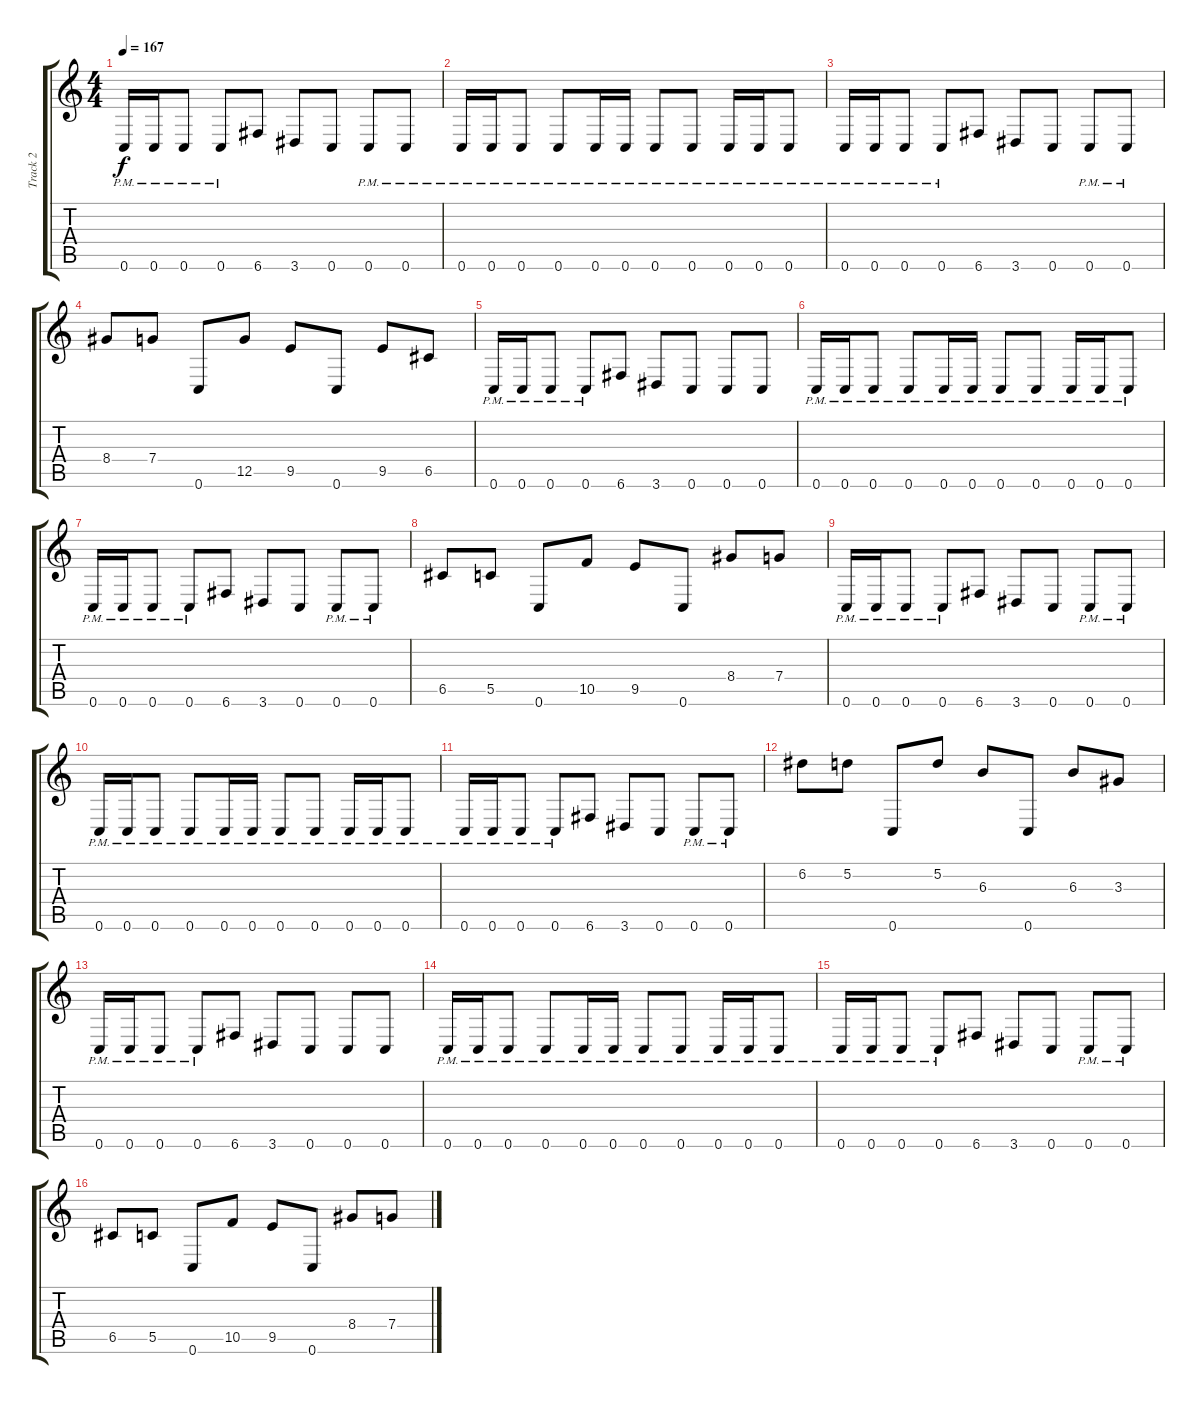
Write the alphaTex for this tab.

\track ("Track 2" "Track 2") {instrument distortionguitar}
\staff {score tabs}
\tuning (D4 A3 F3 C3 G2 C2) {hide}
\ts (4 4)
\tempo 167
\clef g2
\ks c
0.6{pm}.16{dy f} 0.6{pm}.16 0.6{pm}.8 0.6{pm}.8 6.6.8 3.6.8 0.6.8 0.6{pm}.8 0.6{pm}.8 |
0.6{pm}.16 0.6{pm}.16 0.6{pm}.8 0.6{pm}.8 0.6{pm}.16 0.6{pm}.16 0.6{pm}.8 0.6{pm}.8 0.6{pm}.16 0.6{pm}.16 0.6{pm}.8 |
0.6{pm}.16 0.6{pm}.16 0.6{pm}.8 0.6{pm}.8 6.6.8 3.6.8 0.6.8 0.6{pm}.8 0.6{pm}.8 |
8.4.8 7.4.8 0.6.8 12.5.8 9.5.8 0.6.8 9.5.8 6.5.8 |
0.6{pm}.16 0.6{pm}.16 0.6{pm}.8 0.6{pm}.8 6.6.8 3.6.8 0.6.8 0.6.8 0.6.8 |
0.6{pm}.16 0.6{pm}.16 0.6{pm}.8 0.6{pm}.8 0.6{pm}.16 0.6{pm}.16 0.6{pm}.8 0.6{pm}.8 0.6{pm}.16 0.6{pm}.16 0.6{pm}.8 |
0.6{pm}.16 0.6{pm}.16 0.6{pm}.8 0.6{pm}.8 6.6.8 3.6.8 0.6.8 0.6{pm}.8 0.6{pm}.8 |
6.5.8 5.5.8 0.6.8 10.5.8 9.5.8 0.6.8 8.4.8 7.4.8 |
0.6{pm}.16 0.6{pm}.16 0.6{pm}.8 0.6{pm}.8 6.6.8 3.6.8 0.6.8 0.6{pm}.8 0.6{pm}.8 |
0.6{pm}.16 0.6{pm}.16 0.6{pm}.8 0.6{pm}.8 0.6{pm}.16 0.6{pm}.16 0.6{pm}.8 0.6{pm}.8 0.6{pm}.16 0.6{pm}.16 0.6{pm}.8 |
0.6{pm}.16 0.6{pm}.16 0.6{pm}.8 0.6{pm}.8 6.6.8 3.6.8 0.6.8 0.6{pm}.8 0.6{pm}.8 |
6.2.8 5.2.8 0.6.8 5.2.8 6.3.8 0.6.8 6.3.8 3.3.8 |
0.6{pm}.16 0.6{pm}.16 0.6{pm}.8 0.6{pm}.8 6.6.8 3.6.8 0.6.8 0.6.8 0.6.8 |
0.6{pm}.16 0.6{pm}.16 0.6{pm}.8 0.6{pm}.8 0.6{pm}.16 0.6{pm}.16 0.6{pm}.8 0.6{pm}.8 0.6{pm}.16 0.6{pm}.16 0.6{pm}.8 |
0.6{pm}.16 0.6{pm}.16 0.6{pm}.8 0.6{pm}.8 6.6.8 3.6.8 0.6.8 0.6{pm}.8 0.6{pm}.8 |
6.5.8 5.5.8 0.6.8 10.5.8 9.5.8 0.6.8 8.4.8 7.4.8
